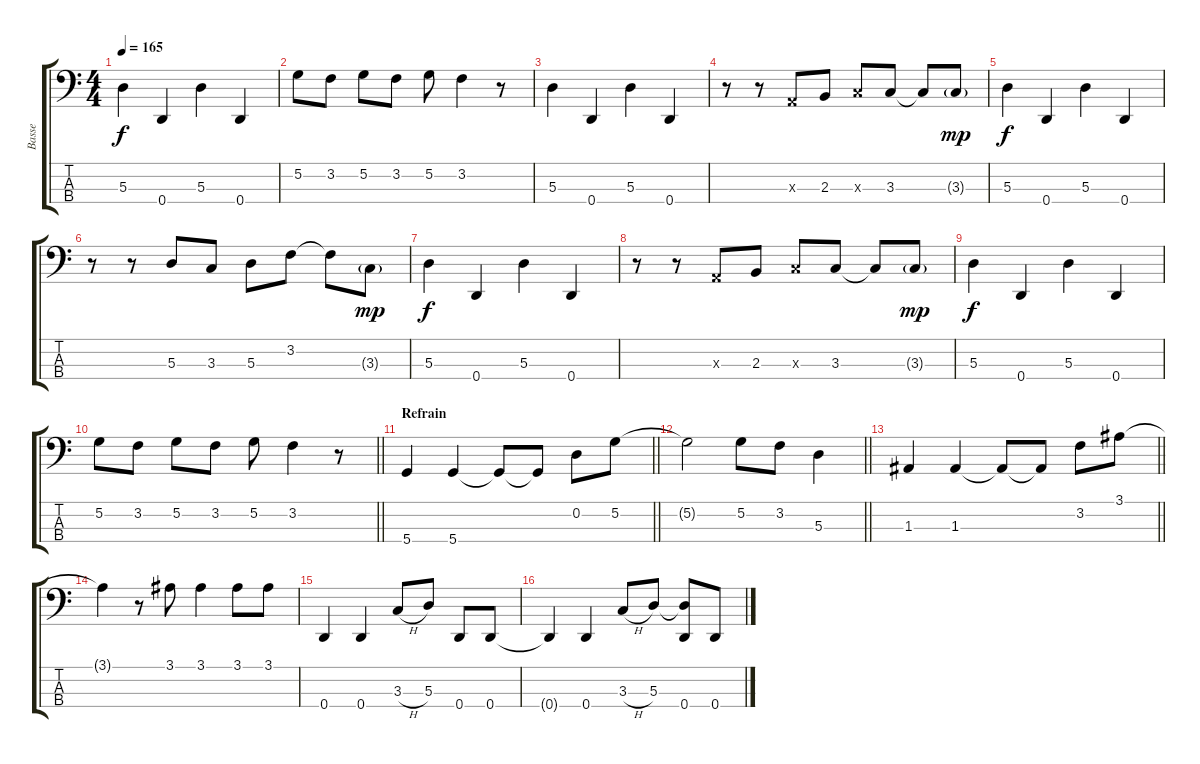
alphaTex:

\track ("Basse" "Basse") {instrument electricbassfinger}
\staff {score tabs}
\tuning (G2 D2 A1 D1) {hide}
\ts (4 4)
\tempo 165
\clef f4
\ks c
5.3.4{dy f} 0.4.4 5.3.4 0.4.4 |
5.2.8 3.2.8 5.2.8 3.2.8 5.2.8 3.2.4 r.8 |
5.3.4 0.4.4 5.3.4 0.4.4 |
r.8 r.8 0.3{x}.8 2.3.8 3.3{x}.8 3.3.8 3.3{t}.8 3.3{g}.8{dy mp} |
5.3.4{dy f} 0.4.4 5.3.4 0.4.4 |
r.8 r.8 5.3.8 3.3.8 5.3.8 3.2.8 3.2{t}.8 3.3{g}.8{dy mp} |
5.3.4{dy f} 0.4.4 5.3.4 0.4.4 |
r.8 r.8 0.3{x}.8 2.3.8 3.3{x}.8 3.3.8 3.3{t}.8 3.3{g}.8{dy mp} |
5.3.4{dy f} 0.4.4 5.3.4 0.4.4 |
\barLineRight lightlight
5.2.8 3.2.8 5.2.8 3.2.8 5.2.8 3.2.4 r.8 |
\section ("" "Refrain")
\barLineRight lightlight
5.4.4 5.4.4 5.4{t}.8 5.4{t}.8 0.2.8 5.2.8 |
\barLineRight lightlight
5.2{t}.2 5.2.8 3.2.8 5.3.4 |
\barLineRight lightlight
1.3.4 1.3.4 1.3{t}.8 1.3{t}.8 3.2.8 3.1.8 |
3.1{t}.4 r.8 3.1.8 3.1.4 3.1.8 3.1.8 |
0.4.4 0.4.4 3.3{h}.8 5.3.8 0.4.8 0.4.8 |
0.4{t}.4 0.4.4 3.3{h}.8 5.3.8 (5.3{t} 0.4).8 0.4.8
